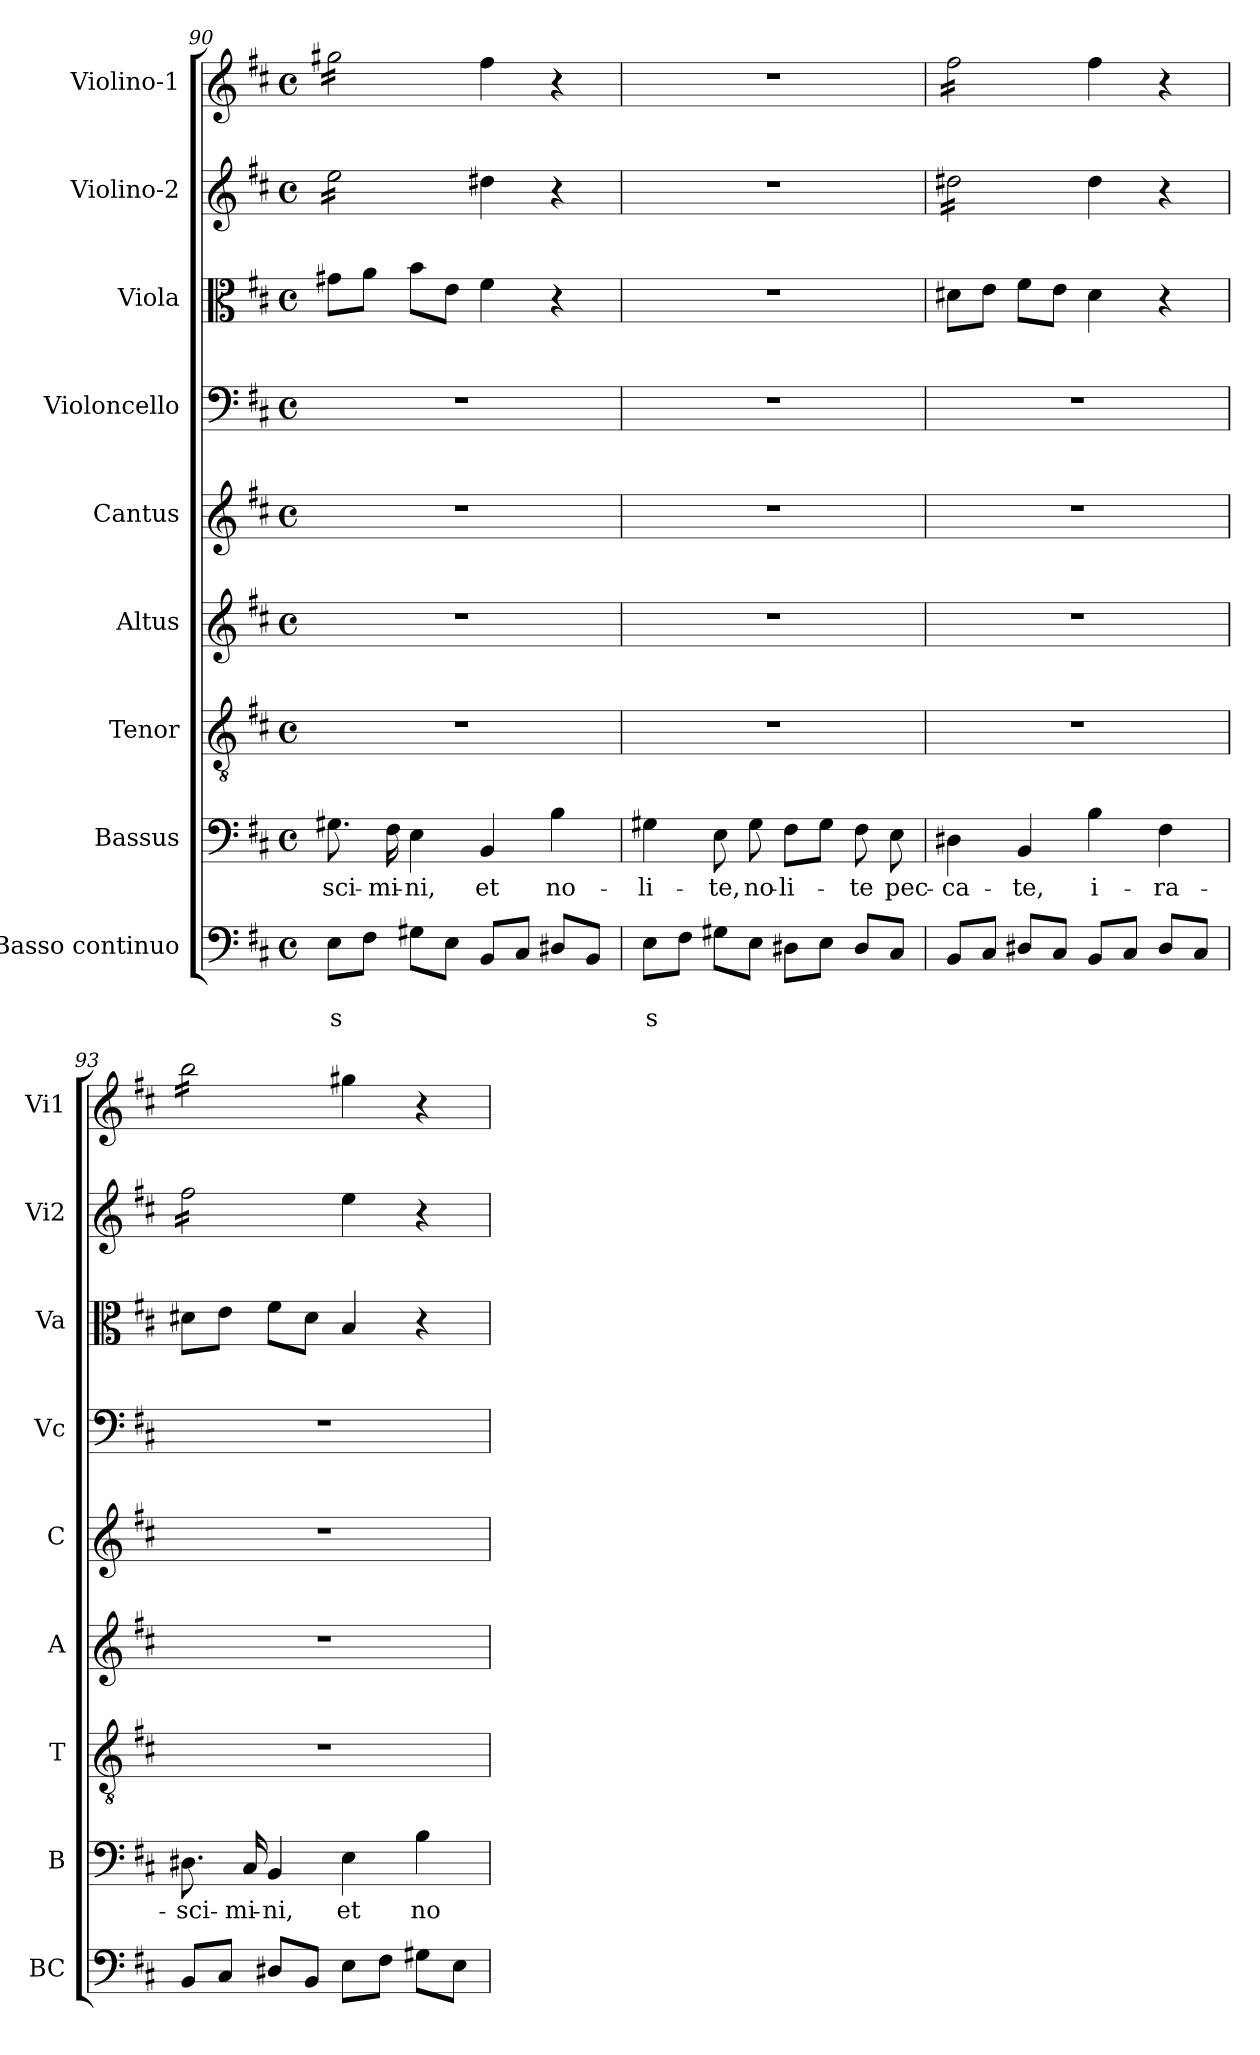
**kern	**text	**text	**kern	**text	**kern	**kern	**kern	**kern	**kern	**kern	**kern
*part9	*part9	*part9	*part8	*part8	*part7	*part6	*part5	*part4	*part3	*part2	*part1
*staff9	*staff9	*staff9	*staff8	*staff8	*staff7	*staff6	*staff5	*staff4	*staff3	*staff2	*staff1
*I"Basso continuo	*	*	*I"Bassus	*	*I"Tenor	*I"Altus	*I"Cantus	*I"Violoncello	*I"Viola	*I"Violino-2	*I"Violino-1
*I'BC	*	*	*I'B	*	*I'T	*I'A	*I'C	*I'Vc	*I'Va	*I'Vi2	*I'Vi1
*clefF4	*	*	*clefF4	*	*clefGv2	*clefG2	*clefG2	*clefF4	*clefC3	*clefG2	*clefG2
*k[f#c#]	*	*	*k[f#c#]	*	*k[f#c#]	*k[f#c#]	*k[f#c#]	*k[f#c#]	*k[f#c#]	*k[f#c#]	*k[f#c#]
*D:	*	*	*D:	*	*D:	*D:	*D:	*D:	*D:	*D:	*D:
*M4/4	*	*	*M4/4	*	*M4/4	*M4/4	*M4/4	*M4/4	*M4/4	*M4/4	*M4/4
*met(c)	*	*	*met(c)	*	*met(c)	*met(c)	*met(c)	*met(c)	*met(c)	*met(c)	*met(c)
=90	=90	=90	=90	=90	=90	=90	=90	=90	=90	=90	=90
!	!	!LO:LY:b	!	!LO:LY:b	!	!	!	!	!	!	!
*	*	*	*	*	*	*	*	*	*	*tremolo	*
*	*	*	*	*	*	*	*	*	*	*	*tremolo
8E\L	.	s	8.G#X\	-sci-	1r	1r	1r	1r	8g#X\L	16ee\LL	16gg#X\LL
.	.	.	.	.	.	.	.	.	.	16ee\	16gg#X\
8F#\J	.	.	.	.	.	.	.	.	8a\J	16ee\	16gg#X\
!	!	!	!	!LO:LY:b	!	!	!	!	!	!	!
.	.	.	16F#\	-mi-	.	.	.	.	.	16ee\	16gg#X\
!	!	!	!	!LO:LY:b	!	!	!	!	!	!	!
8G#X\L	.	.	4E\	-ni,	.	.	.	.	8b\L	16ee\	16gg#X\
.	.	.	.	.	.	.	.	.	.	16ee\	16gg#X\
8E\J	.	.	.	.	.	.	.	.	8e\J	16ee\	16gg#X\
.	.	.	.	.	.	.	.	.	.	16ee\JJ	16gg#X\JJ
*	*	*	*	*	*	*	*	*	*	*	*Xtremolo
*	*	*	*	*	*	*	*	*	*	*Xtremolo	*
!	!	!	!	!LO:LY:b	!	!	!	!	!	!	!
8BB/L	.	.	4BB/	et	.	.	.	.	4f#\	4dd#X\	4ff#\
8C#/J	.	.	.	.	.	.	.	.	.	.	.
!	!	!	!	!LO:LY:b	!	!	!	!	!	!	!
8D#X/L	.	.	4B\	no-	.	.	.	.	4r	4r	4r
8BB/J	.	.	.	.	.	.	.	.	.	.	.
!!LO:LB:g=z
=91	=91	=91	=91	=91	=91	=91	=91	=91	=91	=91	=91
!	!	!LO:LY:b	!	!LO:LY:b	!	!	!	!	!	!	!
8E\L	.	s	4G#X\	-li-	1r	1r	1r	1r	1r	1r	1r
8F#\J	.	.	.	.	.	.	.	.	.	.	.
!	!	!	!	!LO:LY:b	!	!	!	!	!	!	!
8G#X\L	.	.	8E\	-te,	.	.	.	.	.	.	.
!	!	!	!	!LO:LY:b	!	!	!	!	!	!	!
8E\J	.	.	8G#\	no-	.	.	.	.	.	.	.
!	!	!	!	!LO:LY:b	!	!	!	!	!	!	!
8D#X\L	.	.	8F#\L	-li-	.	.	.	.	.	.	.
8E\J	.	.	8G#\J	.	.	.	.	.	.	.	.
!	!	!	!	!LO:LY:b	!	!	!	!	!	!	!
8D#/L	.	.	8F#\	-te	.	.	.	.	.	.	.
!	!	!	!	!LO:LY:b	!	!	!	!	!	!	!
8C#/J	.	.	8E\	pec-	.	.	.	.	.	.	.
=92	=92	=92	=92	=92	=92	=92	=92	=92	=92	=92	=92
!	!	!	!	!LO:LY:b	!	!	!	!	!	!	!
*	*	*	*	*	*	*	*	*	*	*tremolo	*
*	*	*	*	*	*	*	*	*	*	*	*tremolo
8BB/L	.	.	4D#X\	-ca-	1r	1r	1r	1r	8d#X\L	16dd#X\LL	16ff#\LL
.	.	.	.	.	.	.	.	.	.	16dd#X\	16ff#\
8C#/J	.	.	.	.	.	.	.	.	8e\J	16dd#X\	16ff#\
.	.	.	.	.	.	.	.	.	.	16dd#X\	16ff#\
!	!	!	!	!LO:LY:b	!	!	!	!	!	!	!
8D#X/L	.	.	4BB/	-te,	.	.	.	.	8f#\L	16dd#X\	16ff#\
.	.	.	.	.	.	.	.	.	.	16dd#X\	16ff#\
8C#/J	.	.	.	.	.	.	.	.	8e\J	16dd#X\	16ff#\
.	.	.	.	.	.	.	.	.	.	16dd#X\JJ	16ff#\JJ
*	*	*	*	*	*	*	*	*	*	*	*Xtremolo
*	*	*	*	*	*	*	*	*	*	*Xtremolo	*
!	!	!	!	!LO:LY:b	!	!	!	!	!	!	!
8BB/L	.	.	4B\	i-	.	.	.	.	4d#\	4dd#\	4ff#\
8C#/J	.	.	.	.	.	.	.	.	.	.	.
!	!	!	!	!LO:LY:b	!	!	!	!	!	!	!
8D#/L	.	.	4F#\	-ra-	.	.	.	.	4r	4r	4r
8C#/J	.	.	.	.	.	.	.	.	.	.	.
=93	=93	=93	=93	=93	=93	=93	=93	=93	=93	=93	=93
!	!	!	!	!LO:LY:b	!	!	!	!	!	!	!
*	*	*	*	*	*	*	*	*	*	*tremolo	*
*	*	*	*	*	*	*	*	*	*	*	*tremolo
8BB/L	.	.	8.D#X\	-sci-	1r	1r	1r	1r	8d#X\L	16ff#\LL	16bb\LL
.	.	.	.	.	.	.	.	.	.	16ff#\	16bb\
8C#/J	.	.	.	.	.	.	.	.	8e\J	16ff#\	16bb\
!	!	!	!	!LO:LY:b	!	!	!	!	!	!	!
.	.	.	16C#/	-mi-	.	.	.	.	.	16ff#\	16bb\
!	!	!	!	!LO:LY:b	!	!	!	!	!	!	!
8D#X/L	.	.	4BB/	-ni,	.	.	.	.	8f#\L	16ff#\	16bb\
.	.	.	.	.	.	.	.	.	.	16ff#\	16bb\
8BB/J	.	.	.	.	.	.	.	.	8d#\J	16ff#\	16bb\
.	.	.	.	.	.	.	.	.	.	16ff#\JJ	16bb\JJ
*	*	*	*	*	*	*	*	*	*	*	*Xtremolo
*	*	*	*	*	*	*	*	*	*	*Xtremolo	*
!	!	!	!	!LO:LY:b	!	!	!	!	!	!	!
8E\L	.	.	4E\	et	.	.	.	.	4B/	4ee\	4gg#X\
8F#\J	.	.	.	.	.	.	.	.	.	.	.
!	!	!	!	!LO:LY:b	!	!	!	!	!	!	!
8G#X\L	.	.	4B\	no-	.	.	.	.	4r	4r	4r
8E\J	.	.	.	.	.	.	.	.	.	.	.
=	=	=	=	=	=	=	=	=	=	=	=
*-	*-	*-	*-	*-	*-	*-	*-	*-	*-	*-	*-
